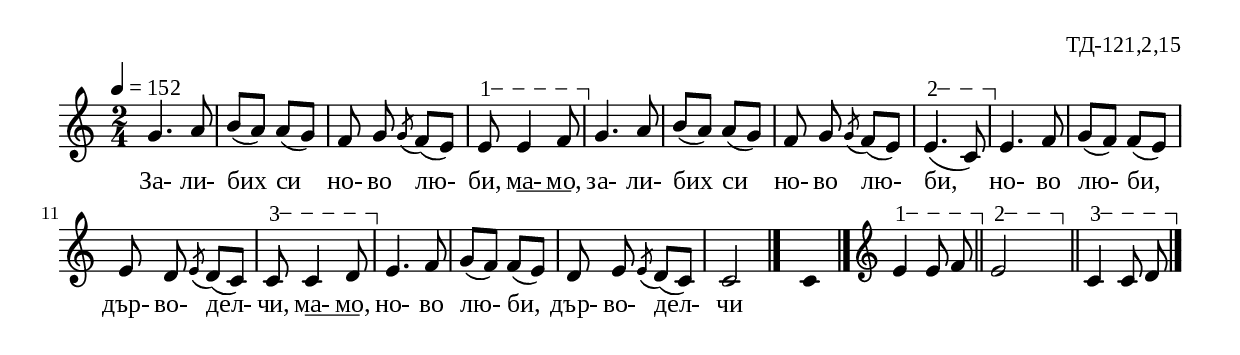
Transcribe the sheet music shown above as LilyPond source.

%{
TD_121_2_15
%}

\include "td-preamble.ly"

\score {
\relative c'' {
 \tempo 4 = 152
  \time 2/4
g4. a8 | b8( a) a( g) | f\noBeam g \acciaccatura g8 f( e) | 
\varA
e8\startTextSpan e4 f8\stopTextSpan | 
g4. a8 | b8( a) a( g) | f\noBeam g \acciaccatura g8 f( e) | 
\varB
e4.\startTextSpan( c8\stopTextSpan) |  
e4. f8 | g8( f) f( e) | e\noBeam d \acciaccatura e8 d( c) | 
\varC
c8\startTextSpan c4 d8\stopTextSpan | 
e4. f8 | g8( f) f( e) | d\noBeam e \acciaccatura e8 d( c) | c2 
 \bar "|." 
 s4 \fixB c4 \fixC
 \bar "|." 
 \endm
\varA
e4\startTextSpan e8\noBeam f8\stopTextSpan \bar "||"
\varB
\set Score.measureLength = #(ly:make-moment 3 4)
e2\startTextSpan  \hideNotes  e4\stopTextSpan \unHideNotes \bar "||"  
\set Score.measureLength = #(ly:make-moment 2 4)
\varC
c4\startTextSpan c8\noBeam d8\stopTextSpan 
 \bar "|." 
}
\addlyrics { За- ли- бих си но- во лю- би, 
ма- \startTextSpan мо, \stopTextSpan 
за- ли- бих си но- во лю- би, но- во лю- би, дър- во- дел- чи, 
ма- \startTextSpan мо, \stopTextSpan 
но- во лю- би, дър- во- дел- чи }
%
\layout {
  indent = #0
  line-width = 190\mm
  ragged-right=##f
\context {
      \Lyrics
      \consists "Text_spanner_engraver"
      \override TextSpanner #'direction = #DOWN
      \override TextSpanner #'style = #'line    
      \override TextSpanner #'outside-staff-priority = ##f
      \override TextSpanner #'padding = #0.2 % sets the distance of the line from the lyrics
      \override TextSpanner #'bound-details =
      #`((left . ((Y . 0)
                  (padding . 0)
                  (attach-dir . ,LEFT)))
         (left-broken . ((end-on-note . #t)))
         (right . ((Y . 0)
                   (padding . 0)
                   (attach-dir . ,RIGHT))))
    }
  
}
%
\midi { 
	\context {
		\Score
		tempoWholesPerMinute = #(ly:make-moment 152 4)
		}
	}
}
%
\header{
  opus = "ТД-121,2,15"
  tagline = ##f
}


